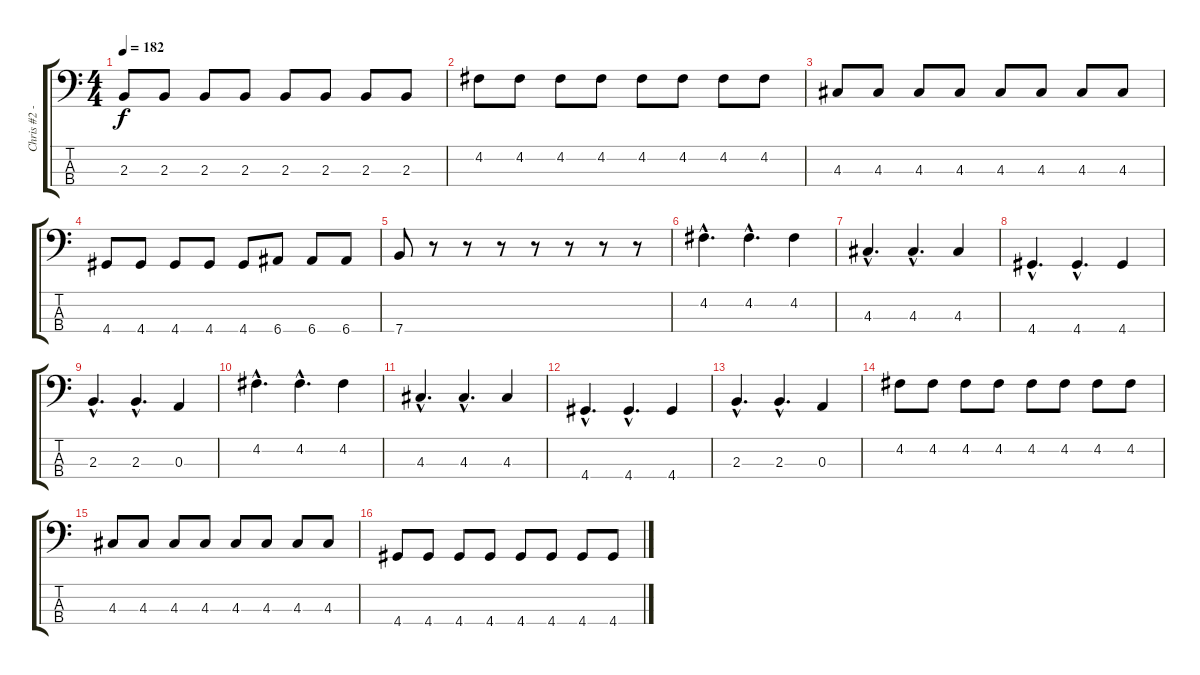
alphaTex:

\track ("Chris #2 - Bass" "Chris #2 -") {instrument electricbasspick}
\staff {score tabs}
\tuning (G2 D2 A1 E1) {hide}
\ts (4 4)
\tempo 182
\clef f4
\ks c
2.3.8{dy f} 2.3.8 2.3.8 2.3.8 2.3.8 2.3.8 2.3.8 2.3.8 |
4.2.8 4.2.8 4.2.8 4.2.8 4.2.8 4.2.8 4.2.8 4.2.8 |
4.3.8 4.3.8 4.3.8 4.3.8 4.3.8 4.3.8 4.3.8 4.3.8 |
4.4.8 4.4.8 4.4.8 4.4.8 4.4.8 6.4.8 6.4.8 6.4.8 |
7.4.8 r.8 r.8 r.8 r.8 r.8 r.8 r.8 |
4.2{hac}.4{d} 4.2{hac}.4{d} 4.2.4 |
4.3{hac}.4{d} 4.3{hac}.4{d} 4.3.4 |
4.4{hac}.4{d} 4.4{hac}.4{d} 4.4.4 |
2.3{hac}.4{d} 2.3{hac}.4{d} 0.3.4 |
4.2{hac}.4{d} 4.2{hac}.4{d} 4.2.4 |
4.3{hac}.4{d} 4.3{hac}.4{d} 4.3.4 |
4.4{hac}.4{d} 4.4{hac}.4{d} 4.4.4 |
2.3{hac}.4{d} 2.3{hac}.4{d} 0.3.4 |
4.2.8 4.2.8 4.2.8 4.2.8 4.2.8 4.2.8 4.2.8 4.2.8 |
4.3.8 4.3.8 4.3.8 4.3.8 4.3.8 4.3.8 4.3.8 4.3.8 |
4.4.8 4.4.8 4.4.8 4.4.8 4.4.8 4.4.8 4.4.8 4.4.8
